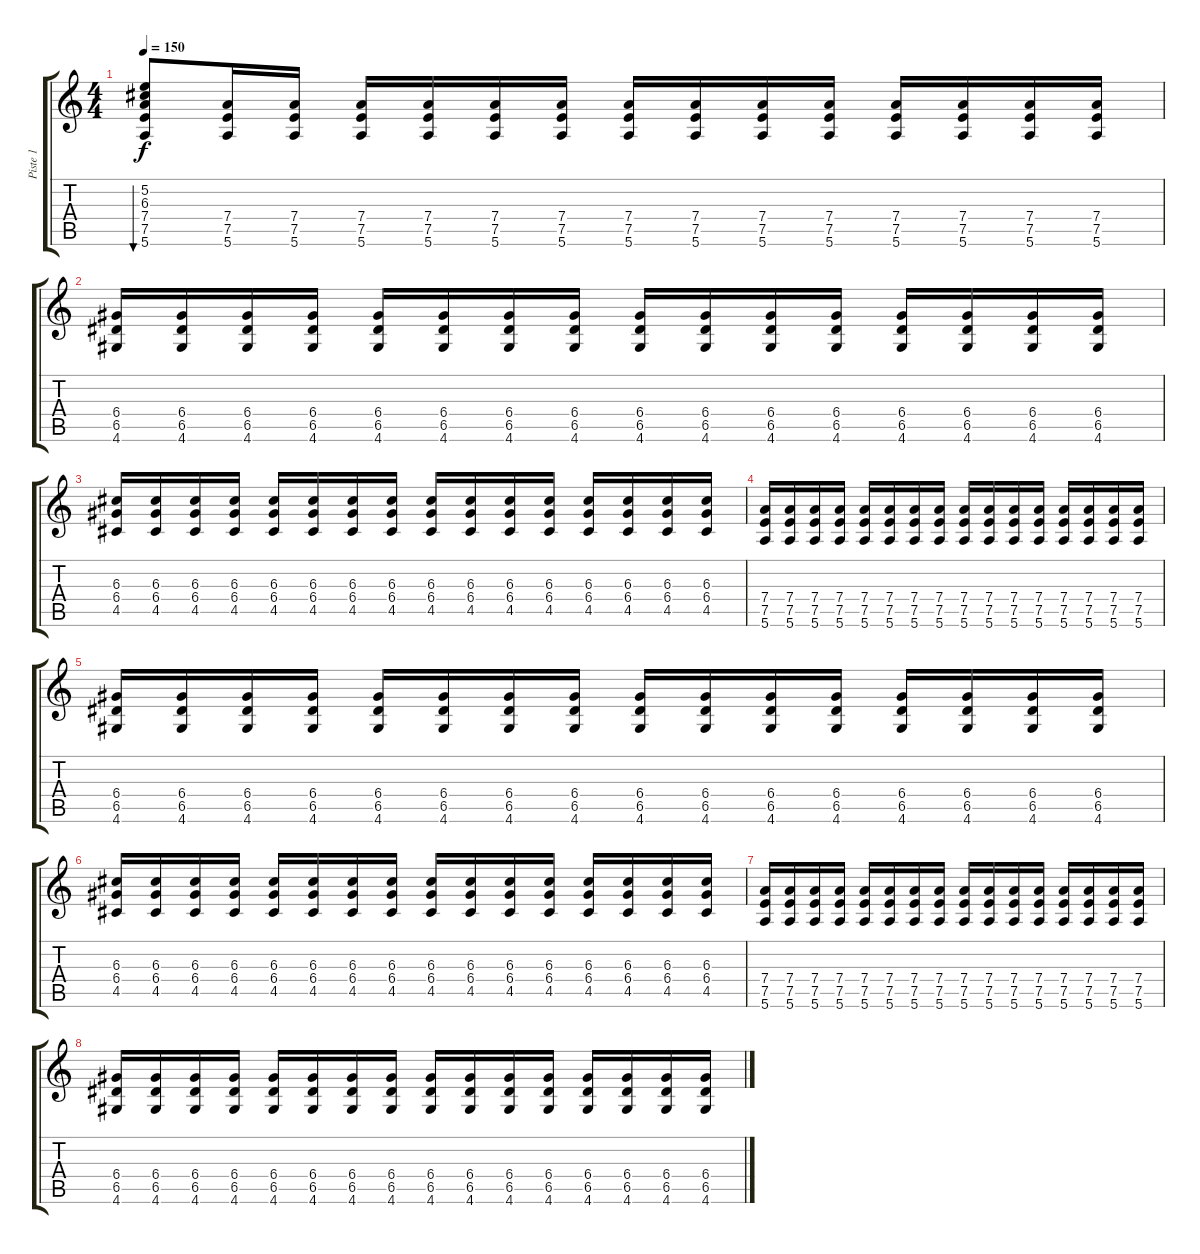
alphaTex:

\track ("Piste 1" "Piste 1") {instrument electricguitarclean}
\staff {score tabs}
\tuning (E4 B3 G3 D3 A2 E2) {hide}
\ts (4 4)
\tempo 150
\clef g2
\ks c
(5.2 6.3 7.4 7.5 5.6).8{bu 480 dy f instrument electricguitarclean} (7.4 7.5 5.6).16 (7.4 7.5 5.6).16 (7.4 7.5 5.6).16 (7.4 7.5 5.6).16 (7.4 7.5 5.6).16 (7.4 7.5 5.6).16 (7.4 7.5 5.6).16 (7.4 7.5 5.6).16 (7.4 7.5 5.6).16 (7.4 7.5 5.6).16 (7.4 7.5 5.6).16 (7.4 7.5 5.6).16 (7.4 7.5 5.6).16 (7.4 7.5 5.6).16 |
(6.4 6.5 4.6).16 (6.4 6.5 4.6).16 (6.4 6.5 4.6).16 (6.4 6.5 4.6).16 (6.4 6.5 4.6).16 (6.4 6.5 4.6).16 (6.4 6.5 4.6).16 (6.4 6.5 4.6).16 (6.4 6.5 4.6).16 (6.4 6.5 4.6).16 (6.4 6.5 4.6).16 (6.4 6.5 4.6).16 (6.4 6.5 4.6).16 (6.4 6.5 4.6).16 (6.4 6.5 4.6).16 (6.4 6.5 4.6).16 |
(6.3 6.4 4.5).16 (6.3 6.4 4.5).16 (6.3 6.4 4.5).16 (6.3 6.4 4.5).16 (6.3 6.4 4.5).16 (6.3 6.4 4.5).16 (6.3 6.4 4.5).16 (6.3 6.4 4.5).16 (6.3 6.4 4.5).16 (6.3 6.4 4.5).16 (6.3 6.4 4.5).16 (6.3 6.4 4.5).16 (6.3 6.4 4.5).16 (6.3 6.4 4.5).16 (6.3 6.4 4.5).16 (6.3 6.4 4.5).16 |
(7.4 7.5 5.6).16 (7.4 7.5 5.6).16 (7.4 7.5 5.6).16 (7.4 7.5 5.6).16 (7.4 7.5 5.6).16 (7.4 7.5 5.6).16 (7.4 7.5 5.6).16 (7.4 7.5 5.6).16 (7.4 7.5 5.6).16 (7.4 7.5 5.6).16 (7.4 7.5 5.6).16 (7.4 7.5 5.6).16 (7.4 7.5 5.6).16 (7.4 7.5 5.6).16 (7.4 7.5 5.6).16 (7.4 7.5 5.6).16 |
(6.4 6.5 4.6).16 (6.4 6.5 4.6).16 (6.4 6.5 4.6).16 (6.4 6.5 4.6).16 (6.4 6.5 4.6).16 (6.4 6.5 4.6).16 (6.4 6.5 4.6).16 (6.4 6.5 4.6).16 (6.4 6.5 4.6).16 (6.4 6.5 4.6).16 (6.4 6.5 4.6).16 (6.4 6.5 4.6).16 (6.4 6.5 4.6).16 (6.4 6.5 4.6).16 (6.4 6.5 4.6).16 (6.4 6.5 4.6).16 |
(6.3 6.4 4.5).16 (6.3 6.4 4.5).16 (6.3 6.4 4.5).16 (6.3 6.4 4.5).16 (6.3 6.4 4.5).16 (6.3 6.4 4.5).16 (6.3 6.4 4.5).16 (6.3 6.4 4.5).16 (6.3 6.4 4.5).16 (6.3 6.4 4.5).16 (6.3 6.4 4.5).16 (6.3 6.4 4.5).16 (6.3 6.4 4.5).16 (6.3 6.4 4.5).16 (6.3 6.4 4.5).16 (6.3 6.4 4.5).16 |
(7.4 7.5 5.6).16 (7.4 7.5 5.6).16 (7.4 7.5 5.6).16 (7.4 7.5 5.6).16 (7.4 7.5 5.6).16 (7.4 7.5 5.6).16 (7.4 7.5 5.6).16 (7.4 7.5 5.6).16 (7.4 7.5 5.6).16 (7.4 7.5 5.6).16 (7.4 7.5 5.6).16 (7.4 7.5 5.6).16 (7.4 7.5 5.6).16 (7.4 7.5 5.6).16 (7.4 7.5 5.6).16 (7.4 7.5 5.6).16 |
(6.4 6.5 4.6).16 (6.4 6.5 4.6).16 (6.4 6.5 4.6).16 (6.4 6.5 4.6).16 (6.4 6.5 4.6).16 (6.4 6.5 4.6).16 (6.4 6.5 4.6).16 (6.4 6.5 4.6).16 (6.4 6.5 4.6).16 (6.4 6.5 4.6).16 (6.4 6.5 4.6).16 (6.4 6.5 4.6).16 (6.4 6.5 4.6).16 (6.4 6.5 4.6).16 (6.4 6.5 4.6).16 (6.4 6.5 4.6).16
